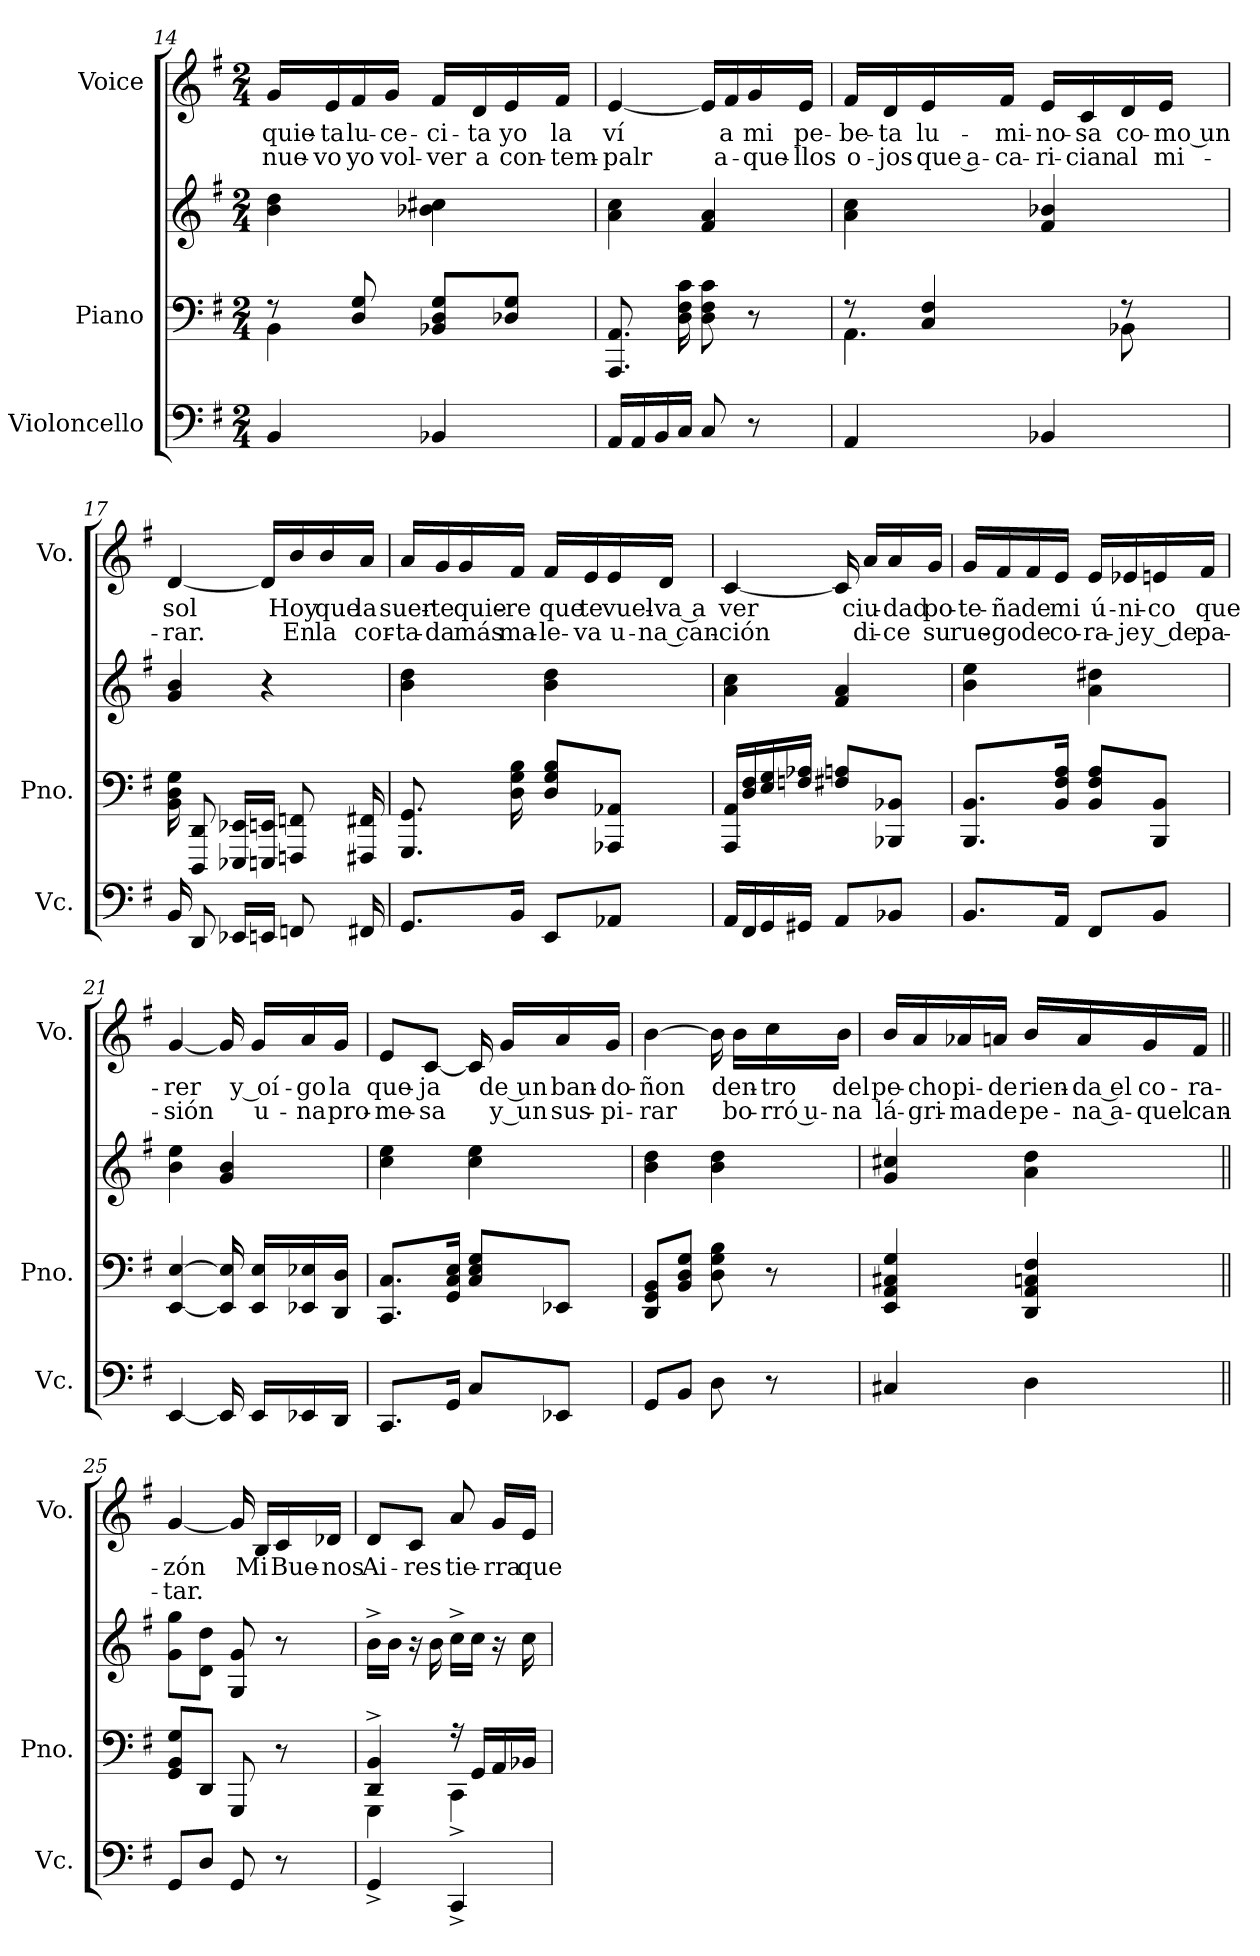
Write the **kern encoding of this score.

**kern	**kern	**kern	**kern	**text	**text
*part3	*part2	*part2	*part1	*part1	*part1
*staff4	*staff3	*staff2	*staff1	*staff1	*staff1
*I"Violoncello	*I"Piano	*	*I"Voice	*	*
*I'Vc.	*I'Pno.	*	*I'Vo.	*	*
*clefF4	*clefF4	*clefG2	*clefG2	*	*
*k[f#]	*k[f#]	*k[f#]	*k[f#]	*	*
*M2/4	*M2/4	*M2/4	*M2/4	*	*
=14	=14	=14	=14	=14	=14
*	*^	*	*	*	*
!	!	!	!	!	!LO:LY:b	!LO:LY:b
4BB/	8r	4BB\	4b\ 4dd\	16g/LL	quie-	nue-
!	!	!	!	!	!LO:LY:b	!LO:LY:b
.	.	.	.	16e/	-ta	-vo
!	!	!	!	!	!LO:LY:b	!LO:LY:b
.	8D/ 8G/	.	.	16f#/	lu-	yo
!	!	!	!	!	!LO:LY:b	!LO:LY:b
.	.	.	.	16g/JJ	-ce-	vol-
!	!	!	!	!	!LO:LY:b	!LO:LY:b
4BB-X/	8BB-X/ 8D/ 8G/L	4ryy	4b-X\ 4cc#X\	16f#/LL	-ci-	-ver
!	!	!	!	!	!LO:LY:b	!LO:LY:b
.	.	.	.	16d/	-ta	a
!	!	!	!	!	!LO:LY:b	!LO:LY:b
.	8D-X/ 8G/J	.	.	16e/	yo	con-
!	!	!	!	!	!LO:LY:b	!LO:LY:b
.	.	.	.	16f#/JJ	la	-tem-
*	*v	*v	*	*	*	*
=15	=15	=15	=15	=15	=15
!	!	!	!	!LO:LY:b	!LO:LY:b
16AA/LL	8.AAA/ 8.AA/	4a\ 4cc\	[4e/	ví	-palr
16AA/	.	.	.	.	.
16BB/	.	.	.	.	.
16C/JJ	16D\ 16F#\ 16c\	.	.	.	.
8C/	8D\ 8F#\ 8c\	4f#/ 4a/	16e/LL]	.	.
!	!	!	!	!LO:LY:b	!LO:LY:b
.	.	.	16f#/	a	a-
!	!	!	!	!LO:LY:b	!LO:LY:b
8r	8r	.	16g/	mi	-que-
!	!	!	!	!LO:LY:b	!LO:LY:b
.	.	.	16e/JJ	pe-	-llos
=16	=16	=16	=16	=16	=16
*	*^	*	*	*	*
!	!	!	!	!	!LO:LY:b	!LO:LY:b
4AA/	8r	4.AA\	4a\ 4cc\	16f#/LL	-be-	o-
!	!	!	!	!	!LO:LY:b	!LO:LY:b
.	.	.	.	16d/	-ta	-jos
!	!	!	!	!	!LO:LY:b	!LO:LY:b
.	4C/ 4F#/	.	.	16e/	lu-	que a-
!	!	!	!	!	!LO:LY:b	!LO:LY:b
.	.	.	.	16f#/JJ	-mi-	-ca-
!	!	!	!	!	!LO:LY:b	!LO:LY:b
4BB-X/	.	.	4f#/ 4b-X/	16e/LL	-no-	-ri-
!	!	!	!	!	!LO:LY:b	!LO:LY:b
.	.	.	.	16c/	-sa	-cian
!	!	!	!	!	!LO:LY:b	!LO:LY:b
.	8r	8BB-X\	.	16d/	co-	al
!	!	!	!	!	!LO:LY:b	!LO:LY:b
.	.	.	.	16e/JJ	-mo un	mi-
*	*v	*v	*	*	*	*
!!LO:PB:g=z
=17	=17	=17	=17	=17	=17
!	!	!	!	!LO:LY:b	!LO:LY:b
16BB/	16BB\ 16D\ 16G\	4g/ 4b/	[4d/	sol	-rar.
8DD/	8DDD/ 8DD/	.	.	.	.
16EE-X/LL	16EEE-X/ 16EE-X/LL	.	.	.	.
16EEn/JJ	16EEEn/ 16EEn/JJ	4r	16d/LL]	.	.
!	!	!	!	!LO:LY:b	!LO:LY:b
8FFn/	8FFFn/ 8FFn/	.	16b/	Hoy	En
!	!	!	!	!LO:LY:b	!LO:LY:b
.	.	.	16b/	que	la
!	!	!	!	!LO:LY:b	!LO:LY:b
16FF#X/	16FFF#X/ 16FF#X/	.	16a/JJ	la	cor-
=18	=18	=18	=18	=18	=18
!	!	!	!	!LO:LY:b	!LO:LY:b
8.GG/L	8.GGG/ 8.GG/	4b\ 4dd\	16a/LL	suer-	-ta-
!	!	!	!	!LO:LY:b	!LO:LY:b
.	.	.	16g/	-te	-da
!	!	!	!	!LO:LY:b	!LO:LY:b
.	.	.	16g/	quie-	más
!	!	!	!	!LO:LY:b	!LO:LY:b
16BB/Jk	16D\ 16G\ 16B\	.	16f#/JJ	-re	ma-
!	!	!	!	!LO:LY:b	!LO:LY:b
8EE/L	8D/ 8G/ 8B/L	4b\ 4dd\	16f#/LL	que	-le-
!	!	!	!	!LO:LY:b	!LO:LY:b
.	.	.	16e/	te	-va
!	!	!	!	!LO:LY:b	!LO:LY:b
8AA-X/J	8AAA-X/ 8AA-X/J	.	16e/	vuel-	u-
!	!	!	!	!LO:LY:b	!LO:LY:b
.	.	.	16d/JJ	-va a	-na can-
=19	=19	=19	=19	=19	=19
!	!	!	!	!LO:LY:b	!LO:LY:b
16AA/LL	16AAA/ 16AA/LL	4a\ 4cc\	[4c/	ver	-ción
16FF#/	16D/ 16F#/	.	.	.	.
16GG/	16E/ 16G/	.	.	.	.
16GG#X/JJ	16Fn/ 16A-X/JJ	.	.	.	.
8AA/L	8F#X/ 8An/L	4f#/ 4a/	16c/]	.	.
!	!	!	!	!LO:LY:b	!LO:LY:b
.	.	.	16a/LL	ciu-	di-
!	!	!	!	!LO:LY:b	!LO:LY:b
8BB-X/J	8BBB-X/ 8BB-X/J	.	16a/	-dad	-ce
!	!	!	!	!LO:LY:b	!LO:LY:b
.	.	.	16g/JJ	po-	su
!!LO:LB:g=z
=20	=20	=20	=20	=20	=20
!	!	!	!	!LO:LY:b	!LO:LY:b
8.BB/L	8.BBB/ 8.BB/L	4b\ 4ee\	16g/LL	-te-	rue-
!	!	!	!	!LO:LY:b	!LO:LY:b
.	.	.	16f#/	-ña	-go
!	!	!	!	!LO:LY:b	!LO:LY:b
.	.	.	16f#/	de	de
!	!	!	!	!LO:LY:b	!LO:LY:b
16AA/Jk	16BB/ 16F#/ 16A/Jk	.	16e/JJ	mi	co-
!	!	!	!	!LO:LY:b	!LO:LY:b
8FF#/L	8BB/ 8F#/ 8A/L	4a\ 4dd#X\	16e/LL	ú-	-ra-
!	!	!	!	!LO:LY:b	!LO:LY:b
.	.	.	16e-X/	-ni-	-je
!	!	!	!	!LO:LY:b	!LO:LY:b
8BB/J	8BBB/ 8BB/J	.	16en/	-co	y de
!	!	!	!	!LO:LY:b	!LO:LY:b
.	.	.	16f#/JJ	que-	pa-
=21	=21	=21	=21	=21	=21
!	!	!	!	!LO:LY:b	!LO:LY:b
[4EE/	[4EE/ [4E/	4b\ 4ee\	[4g/	-rer	-sión
16EE/]	16EE/] 16E/]	4g/ 4b/	16g/]	.	.
!	!	!	!	!LO:LY:b	!LO:LY:b
16EE/LL	16EE/ 16E/LL	.	16g/LL	y oí-	u-
!	!	!	!	!LO:LY:b	!LO:LY:b
16EE-X/	16EE-X/ 16E-X/	.	16a/	-go	-na
!	!	!	!	!LO:LY:b	!LO:LY:b
16DD/JJ	16DD/ 16D/JJ	.	16g/JJ	la	pro-
=22	=22	=22	=22	=22	=22
!	!	!	!	!LO:LY:b	!LO:LY:b
8.CC/L	8.CC/ 8.C/L	4cc\ 4ee\	8e/L	que-	-me-
!	!	!	!	!LO:LY:b	!LO:LY:b
.	.	.	[8c/J	-ja	-sa
16GG/Jk	16GG/ 16C/ 16E/Jk	.	.	.	.
8C/L	8C/ 8E/ 8G/L	4cc\ 4ee\	16c/]	.	.
!	!	!	!	!LO:LY:b	!LO:LY:b
.	.	.	16g/LL	de un	y un
!	!	!	!	!LO:LY:b	!LO:LY:b
8EE-X/J	8EE-X/J	.	16a/	ban-	sus-
!	!	!	!	!LO:LY:b	!LO:LY:b
.	.	.	16g/JJ	-do-	-pi-
=23	=23	=23	=23	=23	=23
!	!	!	!	!LO:LY:b	!LO:LY:b
8GG/L	8DD/ 8GG/ 8BB/L	4b\ 4dd\	[4b\	-ñon	-rar
8BB/J	8BB/ 8D/ 8G/J	.	.	.	.
8D\	8D\ 8G\ 8B\	4b\ 4dd\	16b\]	.	.
!	!	!	!	!LO:LY:b	!LO:LY:b
.	.	.	16b\LL	den-	bo-
!	!	!	!	!LO:LY:b	!LO:LY:b
8r	8r	.	16cc\	-tro	-rró u-
!	!	!	!	!LO:LY:b	!LO:LY:b
.	.	.	16b\JJ	del	-na
!!LO:LB:g=z
=24	=24	=24	=24	=24	=24
!	!	!	!	!LO:LY:b	!LO:LY:b
4C#X/	4EE/ 4AA/ 4C#X/ 4G/	4g/ 4cc#X/	16b/LL	pe-	lá-
!	!	!	!	!LO:LY:b	!LO:LY:b
.	.	.	16a/	-cho	-gri-
!	!	!	!	!LO:LY:b	!LO:LY:b
.	.	.	16a-X/	pi-	-ma
!	!	!	!	!LO:LY:b	!LO:LY:b
.	.	.	16an/JJ	-de	de
!	!	!	!	!LO:LY:b	!LO:LY:b
4D\	4DD/ 4AA/ 4Cn/ 4F#/	4a\ 4dd\	16b/LL	rien-	pe-
!	!	!	!	!LO:LY:b	!LO:LY:b
.	.	.	16a/	-da el	-na a-
!	!	!	!	!LO:LY:b	!LO:LY:b
.	.	.	16g/	co-	-quel
!	!	!	!	!LO:LY:b	!LO:LY:b
.	.	.	16f#/JJ	-ra-	can-
=25||	=25||	=25||	=25||	=25||	=25||
!	!	!	!	!LO:LY:b	!LO:LY:b
8GG/L	8GG/ 8BB/ 8G/L	8g\ 8gg\L	[4g/	-zón	-tar.
8D/J	8DD/J	8d\ 8dd\J	.	.	.
8GG/	8GGG/	8G/ 8g/	16g/]	.	.
!	!	!	!	!LO:LY:b	!
.	.	.	16B/LL	Mi	.
!	!	!	!	!LO:LY:b	!
8r	8r	8r	16c/	Bue-	.
!	!	!	!	!LO:LY:b	!
.	.	.	16d-X/JJ	-nos	.
=26	=26	=26	=26	=26	=26
*	*^	*	*	*	*
!	!	!	!	!	!LO:LY:b	!
4GG^/	4DD/^ 4BB/^	4GGG\	16b^\LL	8d/L	Ai-	.
.	.	.	16b\JJ	.	.	.
!	!	!	!	!	!LO:LY:b	!
.	.	.	16r	8c/J	-res	.
.	.	.	16b\	.	.	.
!	!	!	!	!	!LO:LY:b	!
4CC^/	16r	4CC^\	16cc^\LL	8a/	tie-	.
.	16GG/LL	.	16cc\JJ	.	.	.
!	!	!	!	!	!LO:LY:b	!
.	16AA/	.	16r	16g/LL	-rra	.
!	!	!	!	!	!LO:LY:b	!
.	16BB-X/JJ	.	16cc\	16e/JJ	que-	.
*	*v	*v	*	*	*	*
=	=	=	=	=	=
*-	*-	*-	*-	*-	*-
